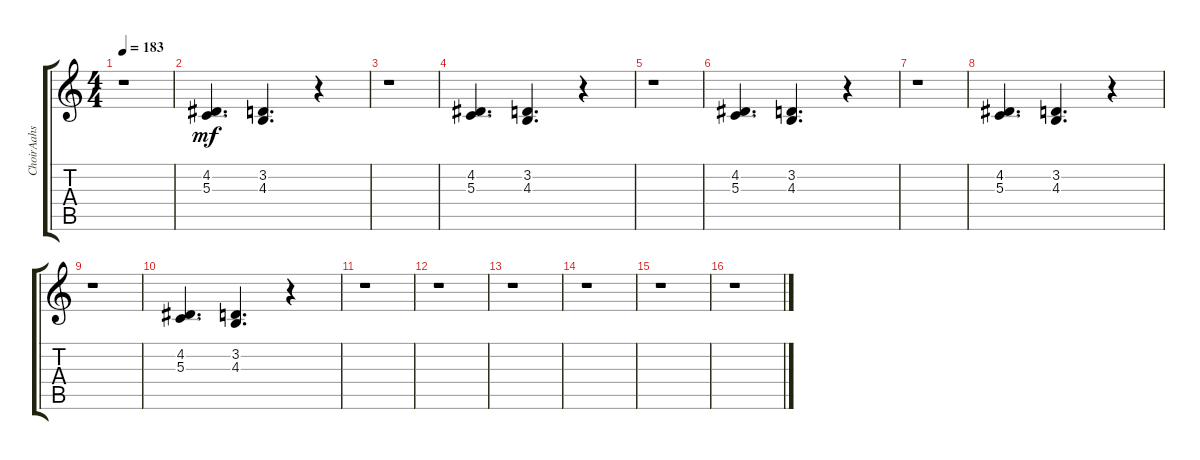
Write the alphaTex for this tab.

\track ("ChoirAahs" "ChoirAahs") {instrument choiraahs}
\staff {score tabs}
\tuning (E4 B3 G3 D3 A2 E2) {hide}
\ts (4 4)
\tempo 183
\clef g2
\ks c
r.1{dy mf} |
(4.2 5.3).4{d} (3.2 4.3).4{d} r.4 |
r.1 |
(4.2 5.3).4{d} (3.2 4.3).4{d} r.4 |
r.1 |
(4.2 5.3).4{d} (3.2 4.3).4{d} r.4 |
r.1 |
(4.2 5.3).4{d} (3.2 4.3).4{d} r.4 |
r.1 |
(4.2 5.3).4{d} (3.2 4.3).4{d} r.4 |
r.1 |
r.1 |
r.1 |
r.1 |
r.1 |
r.1
